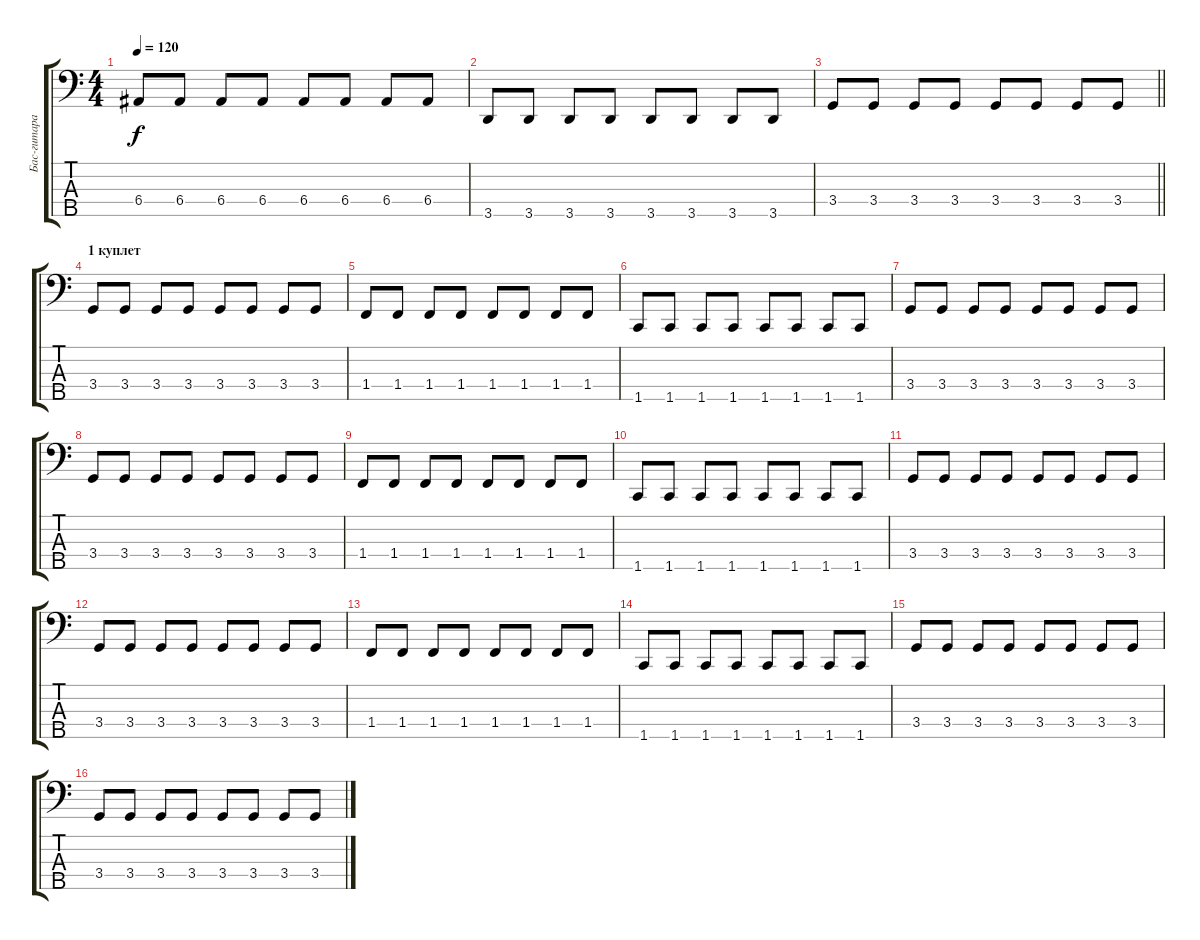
\track ("Бас-гитара" "Бас-гитара") {instrument electricbassfinger}
\staff {score tabs}
\tuning (G2 D2 A1 E1 B0) {hide}
\ts (4 4)
\tempo 120
\clef f4
\ks c
6.4.8{dy f} 6.4.8 6.4.8 6.4.8 6.4.8 6.4.8 6.4.8 6.4.8 |
3.5.8 3.5.8 3.5.8 3.5.8 3.5.8 3.5.8 3.5.8 3.5.8 |
\barLineRight lightlight
3.4.8 3.4.8 3.4.8 3.4.8 3.4.8 3.4.8 3.4.8 3.4.8 |
\section ("" "1 куплет")
3.4.8 3.4.8 3.4.8 3.4.8 3.4.8 3.4.8 3.4.8 3.4.8 |
1.4.8 1.4.8 1.4.8 1.4.8 1.4.8 1.4.8 1.4.8 1.4.8 |
1.5.8 1.5.8 1.5.8 1.5.8 1.5.8 1.5.8 1.5.8 1.5.8 |
3.4.8 3.4.8 3.4.8 3.4.8 3.4.8 3.4.8 3.4.8 3.4.8 |
3.4.8 3.4.8 3.4.8 3.4.8 3.4.8 3.4.8 3.4.8 3.4.8 |
1.4.8 1.4.8 1.4.8 1.4.8 1.4.8 1.4.8 1.4.8 1.4.8 |
1.5.8 1.5.8 1.5.8 1.5.8 1.5.8 1.5.8 1.5.8 1.5.8 |
3.4.8 3.4.8 3.4.8 3.4.8 3.4.8 3.4.8 3.4.8 3.4.8 |
3.4.8 3.4.8 3.4.8 3.4.8 3.4.8 3.4.8 3.4.8 3.4.8 |
1.4.8 1.4.8 1.4.8 1.4.8 1.4.8 1.4.8 1.4.8 1.4.8 |
1.5.8 1.5.8 1.5.8 1.5.8 1.5.8 1.5.8 1.5.8 1.5.8 |
3.4.8 3.4.8 3.4.8 3.4.8 3.4.8 3.4.8 3.4.8 3.4.8 |
3.4.8 3.4.8 3.4.8 3.4.8 3.4.8 3.4.8 3.4.8 3.4.8
